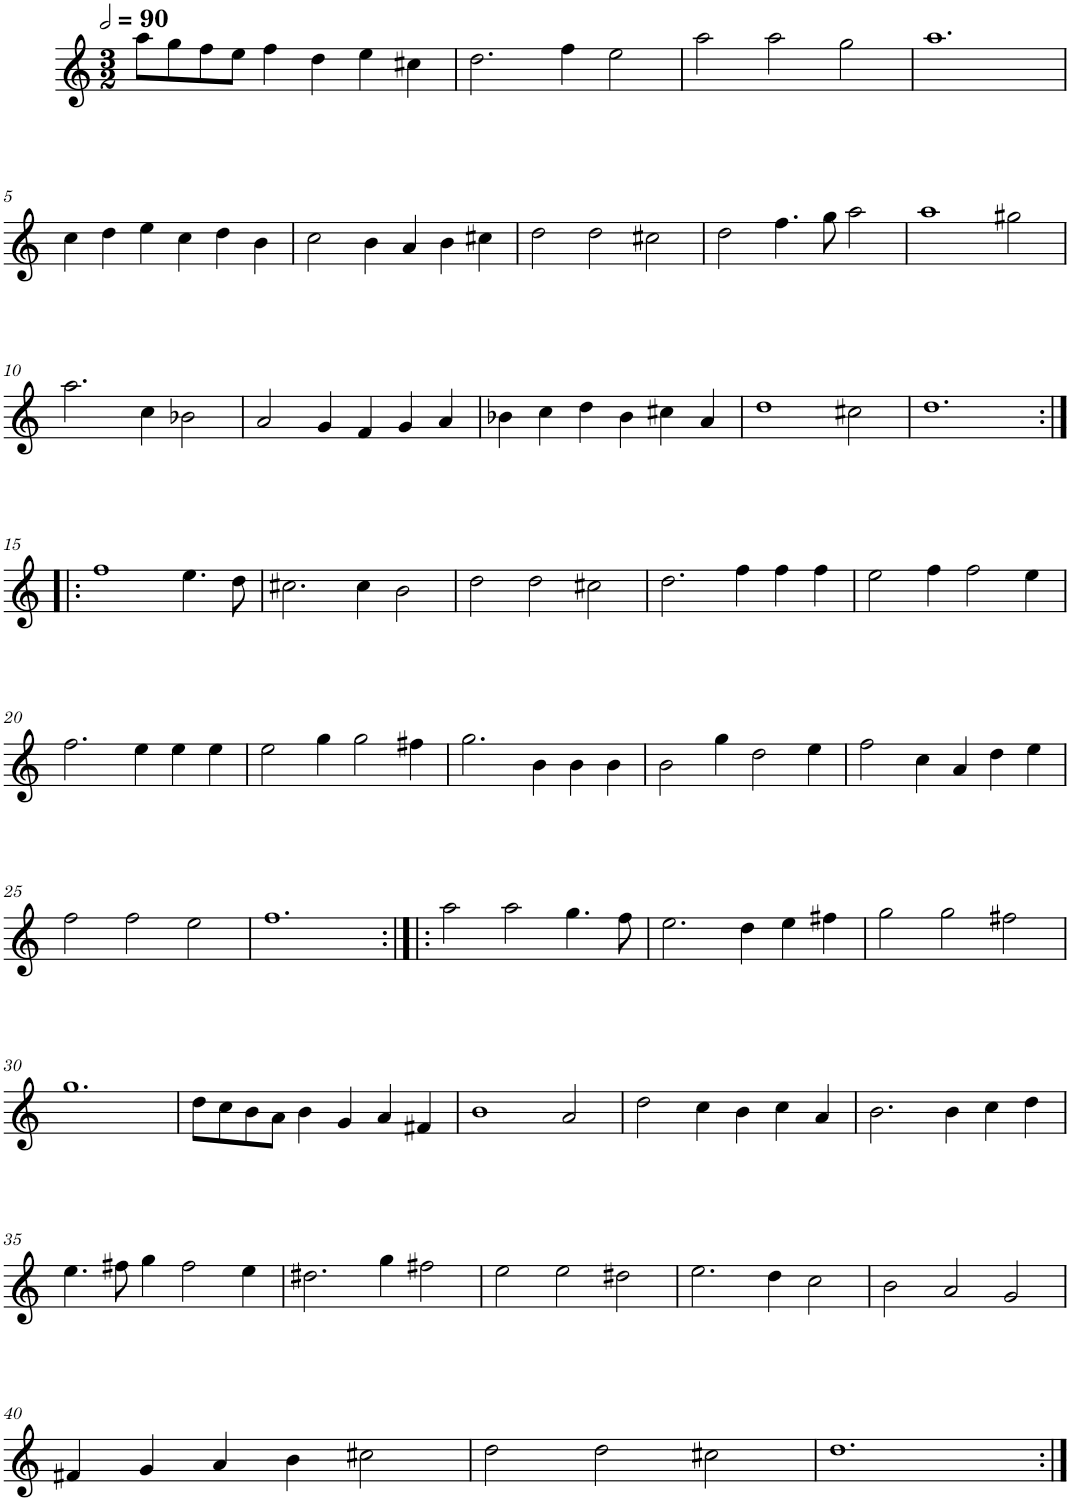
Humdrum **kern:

**kern
*part1
*staff1
*I"Quatre parties
*clefG2
*k[]
*M3/2
*MM180
=1
8aa\L
8gg\
8ff\
8ee\J
4ff\
4dd\
4ee\
4cc#X\
=2
2.dd\
4ff\
2ee\
=3
2aa\
2aa\
2gg\
=4
1.aa
!!LO:LB:g=z
=5
4cc\
4dd\
4ee\
4cc\
4dd\
4b\
=6
2cc\
4b\
4a/
4b\
4cc#X\
=7
2dd\
2dd\
2cc#X\
=8
2dd\
4.ff\
8gg\
2aa\
=9
1aa
2gg#X\
!!LO:LB:g=z
=10
2.aa\
4cc\
2b-X\
=11
2a/
4g/
4f/
4g/
4a/
=12
4b-X\
4cc\
4dd\
4b-\
4cc#X\
4a/
=13
1dd
2cc#X\
=14
1.dd
!!LO:LB:g=z
=15:|!|:
1ff
4.ee\
8dd\
=16
2.cc#X\
4cc#\
2b\
=17
2dd\
2dd\
2cc#X\
=18
2.dd\
4ff\
4ff\
4ff\
=19
2ee\
4ff\
2ff\
4ee\
!!LO:LB:g=z
=20
2.ff\
4ee\
4ee\
4ee\
=21
2ee\
4gg\
2gg\
4ff#X\
=22
2.gg\
4b\
4b\
4b\
=23
2b\
4gg\
2dd\
4ee\
=24
2ff\
4cc\
4a/
4dd\
4ee\
!!LO:LB:g=z
=25
2ff\
2ff\
2ee\
=26
1.ff
=27:|!|:
2aa\
2aa\
4.gg\
8ff\
=28
2.ee\
4dd\
4ee\
4ff#X\
=29
2gg\
2gg\
2ff#X\
!!LO:LB:g=z
=30
1.gg
=31
8dd\L
8cc\
8b\
8a\J
4b\
4g/
4a/
4f#X/
=32
1b
2a/
=33
2dd\
4cc\
4b\
4cc\
4a/
=34
2.b\
4b\
4cc\
4dd\
!!LO:LB:g=z
=35
4.ee\
8ff#X\
4gg\
2ff#\
4ee\
=36
2.dd#X\
4gg\
2ff#X\
=37
2ee\
2ee\
2dd#X\
=38
2.ee\
4dd\
2cc\
=39
2b\
2a/
2g/
!!LO:LB:g=z
=40
4f#X/
4g/
4a/
4b\
2cc#X\
=41
2dd\
2dd\
2cc#X\
=42
1.dd
=:|!
*-
